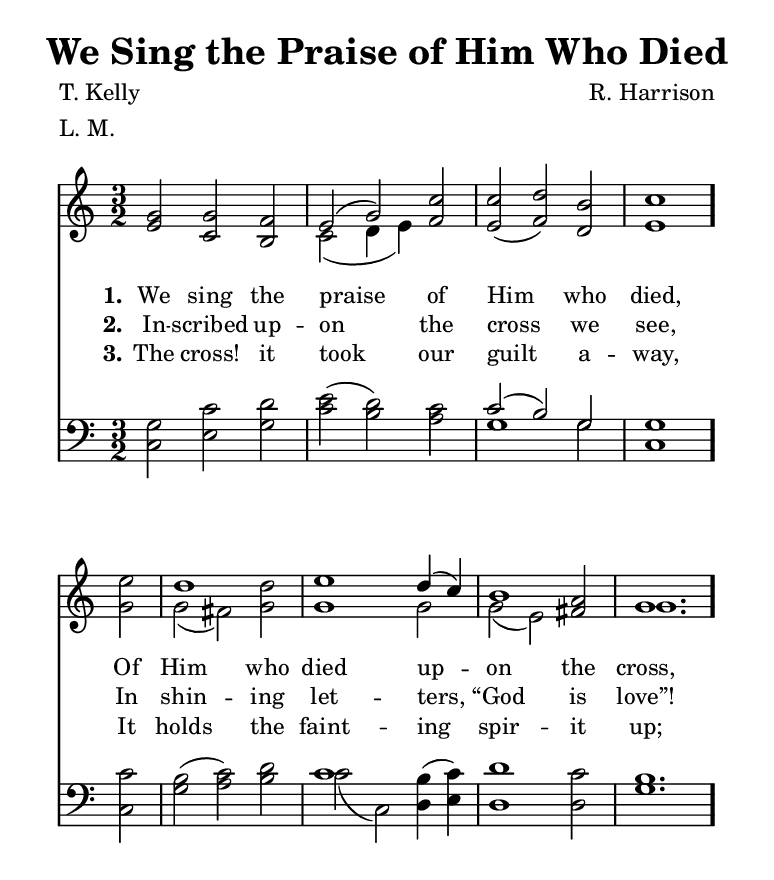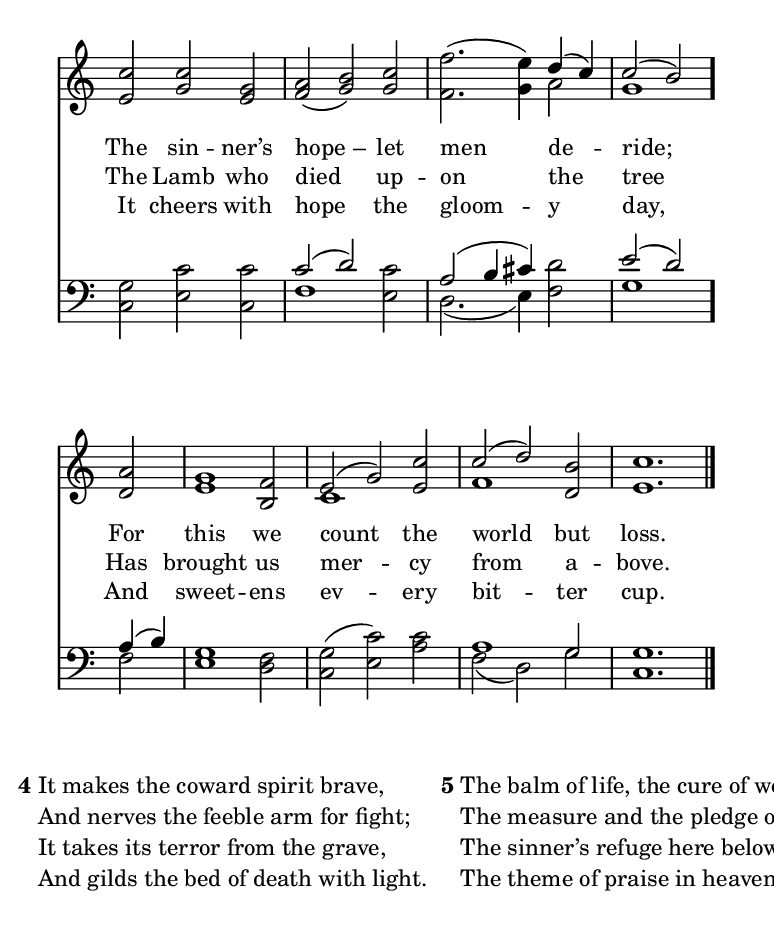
\include "common/global.ily"
\paper {
  \include "common/paper.ily"
  ragged-bottom = ##t
  systems-per-page = #(cond (is-eogsized 3) (#t #f))
  system-system-spacing.padding = 9
}

\header{
  %gospel
  hymnnumber = "131"
  title = "We Sing the Praise of Him Who Died"
  tunename = "Warrington"
  meter = "L. M."
  poet = "T. Kelly"
  composer = "R. Harrison"
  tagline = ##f
}

% for fermata in MIDI
ta = { \tempo 2=80 }
tb = { \tempo 2=40 }

global = {
  \include "common/overrides.ily"
  \override Staff.TimeSignature.style = #'numbered
  \time 3/2
  \override Score.MetronomeMark.transparent = ##t % hide all fermata changes too
  \ta
  \key c \major
  \autoBeamOff
}

notesSoprano = {
\global
\relative c'' {

g2 g f | e( g) c | c( d) b | c1
e2 | d1 d2 | e1 d4( c) | b1 a2 | g1. |
c2 c g | a( b) c | f2.( e4) d( c) | c2( b)
a | g1 f2 | e( g) c | c( d) b | c1. |

  \bar "|."

}
}

notesAlto = {
\global
\relative e' {

e2 c b | c( d4 e) f2 | e( f) d | e1
g2 | g( fis) g | g1 g2 | g( e) fis | g1. |
e2 g e | f( g) g | f2.( g4) a2 | g1
d2 | e1 b2 | c1 e2 | f1 d2 | e1. |

}
}

notesTenor = {
\global
\relative a {

g2 c d | e( d) c | c( b) g | g1
c2 | b( c) d | c1 b4( c) | d1 c2 | b1. |
g2 c c | c( d) c | a( b4 cis) d2 | e( d)
a4( b) | g1 f2 | g( c) c | a1 g2 | g1. |

}
}

notesBass = {
\global
\relative f {

c2 e g | c( b) a | g1 g2 | c,1
c2 | g'( a) b | c( c,) d4( e) | d1 d2 | g1. |
c,2 e c | f1 e2 | d2.( e4) f2 | g1
f2 | e1 d2 | c( e) a | f( d) g | c,1. |

}
}

wordsA = \lyricmode {
\set stanza = "1."

We sing the praise of Him who died, \bar "."
Of Him who died up -- on the cross, \bar "."
The sin -- ner’s hope_– let men de -- ride; \bar "."
For this we count the world but loss. \bar "."

}

wordsB = \lyricmode {
\set stanza = "2."

In -- scribed up -- on the cross we see,
In shin -- ing let -- ters, “God is love”!
The Lamb who died up -- on the tree
Has brought us mer -- cy from a -- bove.

}

wordsC = \lyricmode {
\set stanza = "3."

The cross! it took our guilt a -- way,
It holds the faint -- ing spir -- it up;
It cheers with hope the gloom -- y day,
And sweet -- ens ev -- ery bit -- ter cup.

}

wordsD = \markuplist {

\line { It makes the coward spirit brave, }
\line { And nerves the feeble arm for fight; }
\line { It takes its terror from the grave, }
\line { And gilds the bed of death with light. }

}

wordsE = \markuplist {

\line { The balm of life, the cure of woe, }
\line { The measure and the pledge of love, }
\line { The sinner’s refuge here below, }
\line { The theme of praise in heaven above. }

}

\score {
  \context ChoirStaff <<
    \context Staff = upper <<
      \set Staff.autoBeaming = ##f
      \set ChoirStaff.systemStartDelimiter = #'SystemStartBar
      \set ChoirStaff.printPartCombineTexts = ##f
      \partcombine #'(2 . 9) \notesSoprano \notesAlto
      \context NullVoice = sopranos { \voiceOne << \notesSoprano >> }
      \context Lyrics = one   \lyricsto sopranos \wordsA
      \context Lyrics = two   \lyricsto sopranos \wordsB
      \context Lyrics = three \lyricsto sopranos \wordsC
    >>
    \context Staff = men <<
      \set Staff.autoBeaming = ##f
      \clef bass
      \set ChoirStaff.printPartCombineTexts = ##f
      \partcombine #'(2 . 9) \notesTenor \notesBass
    >>
  >>
  \layout {
    \include "common/layout.ily"
  }
  \midi{
    \include "common/midi.ily"
  }
}

\noPageBreak

\markup { \fill-line {
  \hspace #0.1
  \line{ \bold 4 \column { \wordsD } }
  \hspace #0.1
  \line{ \bold 5 \column { \wordsE } }
  \hspace #0.1
} }

\version "2.19.49"  % necessary for upgrading to future LilyPond versions.

% vi:set et ts=2 sw=2 ai nocindent syntax=lilypond:
